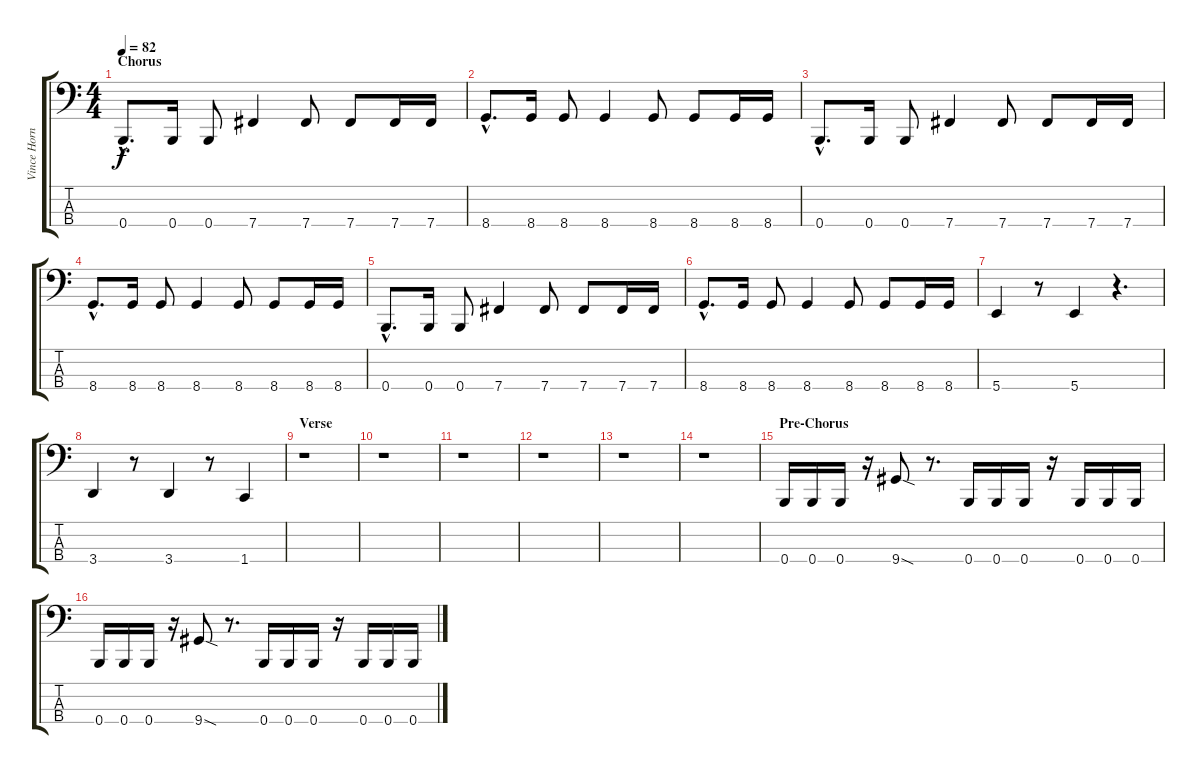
\track ("Vince Hornsby" "Vince Horn") {instrument electricbassfinger}
\staff {score tabs}
\tuning (E2 B1 Gb1 B0) {hide}
\ts (4 4)
\section ("" "Chorus")
\tempo 82
\clef f4
\ks c
0.4{hac}.8{d dy f} 0.4.16 0.4.8 7.4.4 7.4.8 7.4.8 7.4.16 7.4.16 |
8.4{hac}.8{d} 8.4.16 8.4.8 8.4.4 8.4.8 8.4.8 8.4.16 8.4.16 |
0.4{hac}.8{d} 0.4.16 0.4.8 7.4.4 7.4.8 7.4.8 7.4.16 7.4.16 |
8.4{hac}.8{d} 8.4.16 8.4.8 8.4.4 8.4.8 8.4.8 8.4.16 8.4.16 |
0.4{hac}.8{d} 0.4.16 0.4.8 7.4.4 7.4.8 7.4.8 7.4.16 7.4.16 |
8.4{hac}.8{d} 8.4.16 8.4.8 8.4.4 8.4.8 8.4.8 8.4.16 8.4.16 |
5.4.4 r.8 5.4.4 r.4{d} |
3.4.4 r.8 3.4.4 r.8 1.4.4 |
\section ("" "Verse")
r.1 |
r.1 |
r.1 |
r.1 |
r.1 |
r.1 |
\section ("" "Pre-Chorus")
0.4.16 0.4.16 0.4.16 r.16 9.4{sod}.8 r.8{d} 0.4.16 0.4.16 0.4.16 r.16 0.4.16 0.4.16 0.4.16 |
0.4.16 0.4.16 0.4.16 r.16 9.4{sod}.8 r.8{d} 0.4.16 0.4.16 0.4.16 r.16 0.4.16 0.4.16 0.4.16
